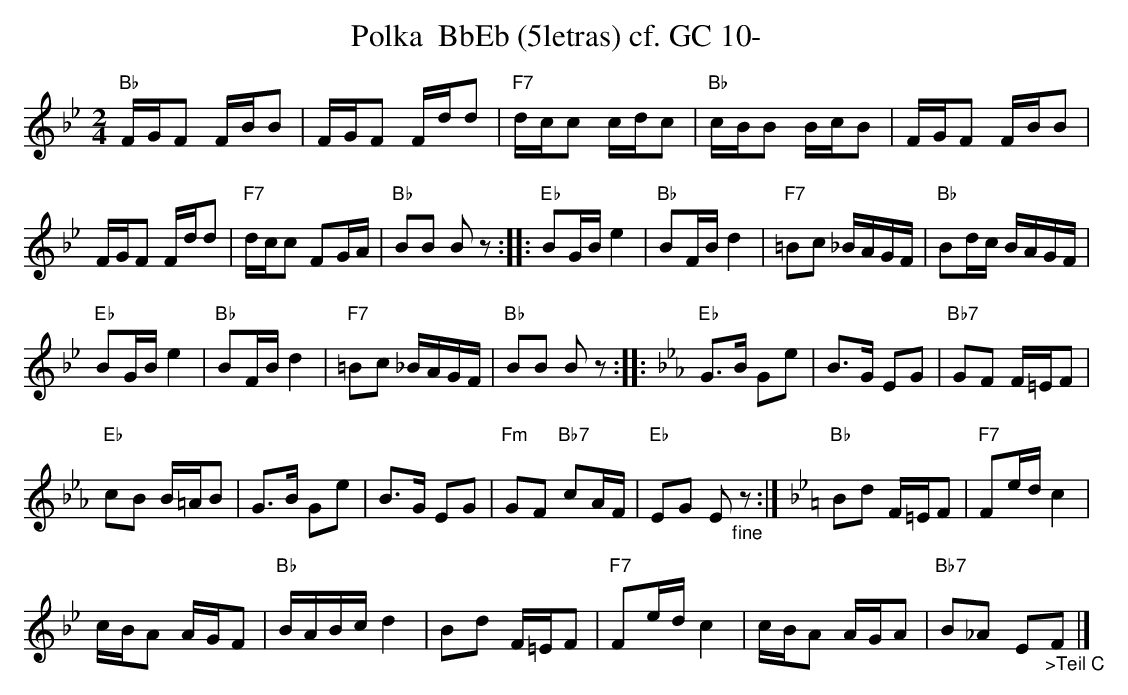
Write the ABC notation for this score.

X:1
T:Polka  BbEb (5letras) cf. GC 10-
M:2/4
L:1/16
K:Bbmaj%%MIDI gchordon
"Bb"FGF2 FBB2 | FGF2 Fdd2 | "F7"dcc2 cdc2 | "Bb"cBB2 BcB2 | FGF2 FBB2 |
FGF2 Fdd2 | "F7"dcc2 F2GA | "Bb"B2B2 B2z2 :: "Eb"B2GBe4 | "Bb"B2FBd4 | "F7"=B2c2 _BAGF | "Bb"B2dc BAGF |
"Eb"B2GBe4 | "Bb"B2FBd4 | "F7"=B2c2 _BAGF | "Bb"B2B2 B2z2 :: [K:Ebmaj] "Eb"G3B G2e2 | B3G E2G2 | "Bb7"G2F2 F=EF2 |
"Eb"c2B2 B=AB2 | G3B G2e2 | B3G E2G2 | "Fm"G2F2 "Bb7"c2AF | "Eb"E2G2 E2"_fine"z2 :| [K:Bbmaj]"Bb"B2d2 F=EF2 | "F7"F2edc4 |
cBA2 AGF2 | "Bb"BABcd4 | B2d2 F=EF2 | "F7"F2edc4 | cBA2 AGA2 | "Bb7"B2_A2 E2"_>Teil C"F2 |]
